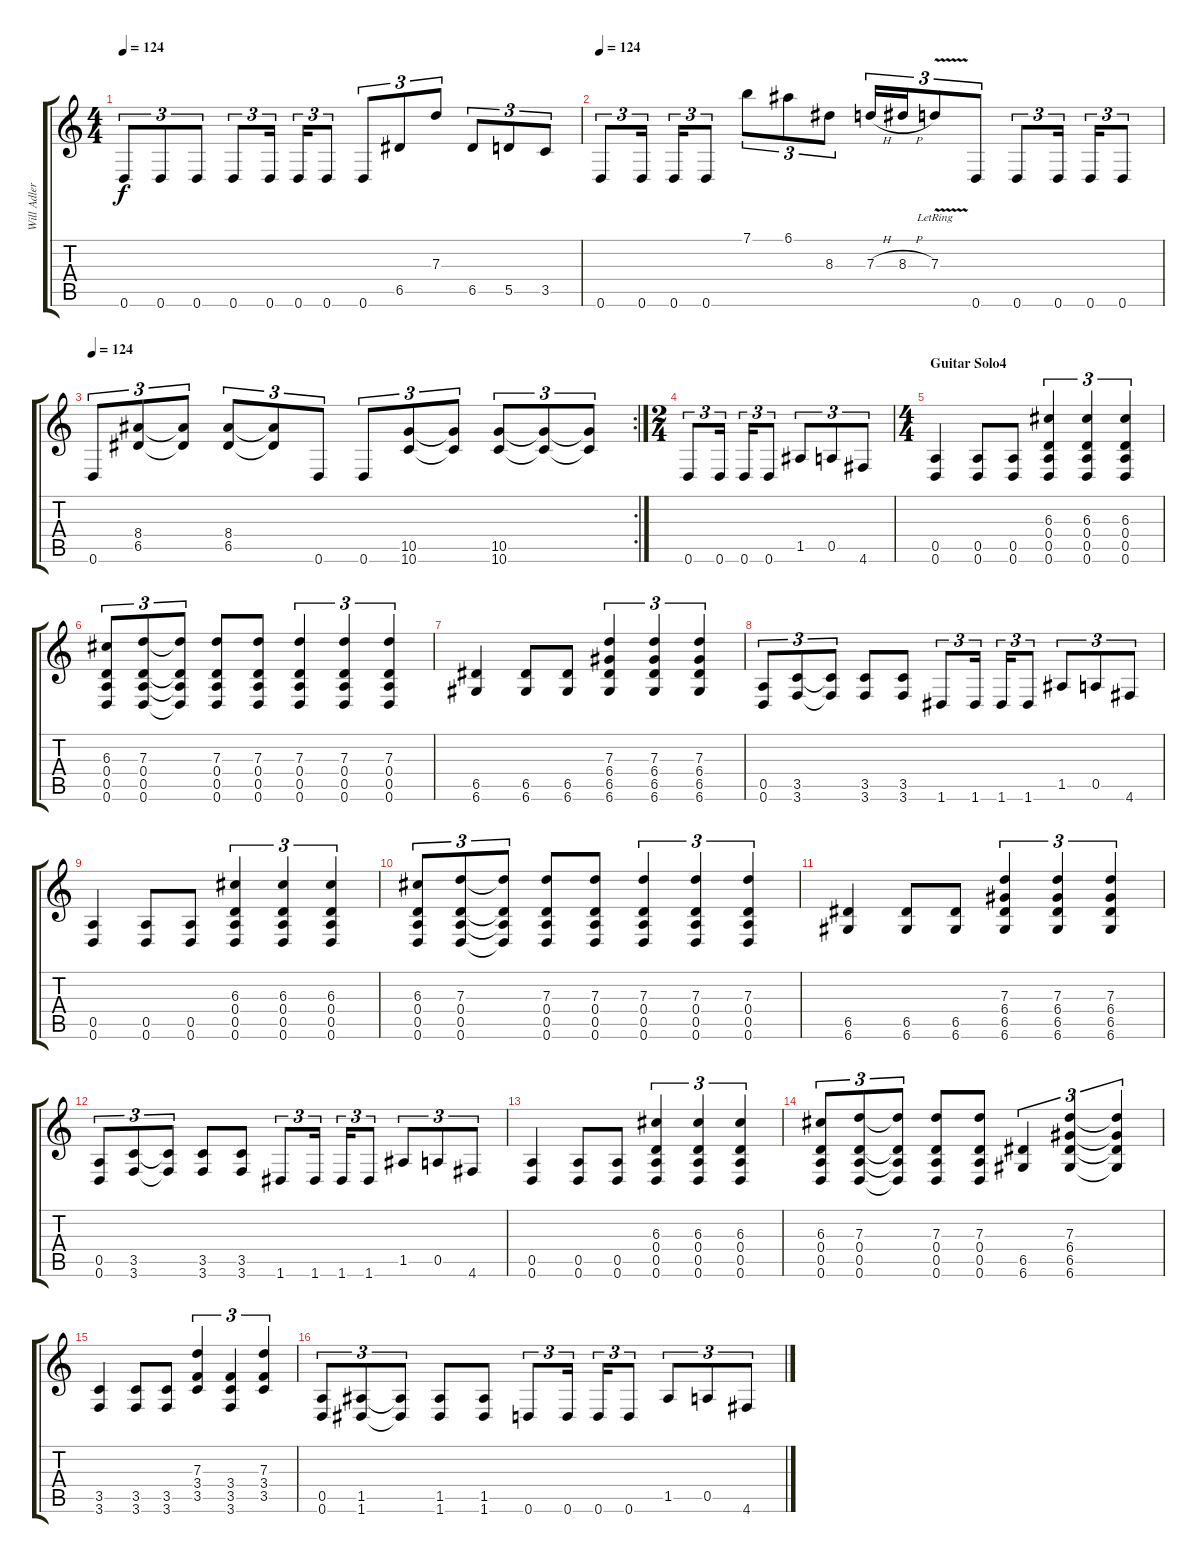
\track ("Will Adler - Rhythm" "Will Adler") {instrument distortionguitar}
\staff {score tabs}
\tuning (E4 B3 G3 D3 A2 D2) {hide}
\ts (4 4)
\tempo 124
\clef g2
\ks c
0.6.8{tu (3 2) dy f} 0.6.8{tu (3 2)} 0.6.8{tu (3 2)} 0.6.8{tu (3 2)} 0.6.16{tu (3 2)} 0.6.16{tu (3 2)} 0.6.8{tu (3 2)} 0.6.8{tu (3 2)} 6.5.8{tu (3 2)} 7.3.8{tu (3 2)} 6.5.8{tu (3 2)} 5.5.8{tu (3 2)} 3.5.8{tu (3 2)} |
\tempo 124
0.6.8{tu (3 2)} 0.6.16{tu (3 2)} 0.6.16{tu (3 2)} 0.6.8{tu (3 2)} 7.1.8{tu (3 2)} 6.1.8{tu (3 2)} 8.3.8{tu (3 2)} 7.3{h}.16{tu (3 2)} 8.3{h}.16{tu (3 2)} 7.3{v lr}.8{tu (3 2)} 0.6.8{tu (3 2)} 0.6.8{tu (3 2)} 0.6.16{tu (3 2)} 0.6.16{tu (3 2)} 0.6.8{tu (3 2)} |
\rc 2
\tempo 124
0.6.8{tu (3 2)} (8.4 6.5).8{tu (3 2)} (8.4{t} 6.5{t}).8{tu (3 2)} (8.4 6.5).8{tu (3 2)} (8.4{t} 6.5{t}).8{tu (3 2)} 0.6.8{tu (3 2)} 0.6.8{tu (3 2)} (10.5 10.6).8{tu (3 2)} (10.5{t} 10.6{t}).8{tu (3 2)} (10.5 10.6).8{tu (3 2)} (10.5{t} 10.6{t}).8{tu (3 2)} (10.5{t} 10.6{t}).8{tu (3 2)} |
\ts (2 4)
0.6.8{tu (3 2)} 0.6.16{tu (3 2)} 0.6.16{tu (3 2)} 0.6.8{tu (3 2)} 1.5.8{tu (3 2)} 0.5.8{tu (3 2)} 4.6.8{tu (3 2)} |
\ts (4 4)
\section ("" "Guitar Solo4")
(0.5 0.6).4 (0.5 0.6).8 (0.5 0.6).8 (6.3 0.4 0.5 0.6).4{tu (3 2)} (6.3 0.4 0.5 0.6).4{tu (3 2)} (6.3 0.4 0.5 0.6).4{tu (3 2)} |
(6.3 0.4 0.5 0.6).8{tu (3 2)} (7.3 0.4 0.5 0.6).8{tu (3 2)} (7.3{t} 0.4{t} 0.5{t} 0.6{t}).8{tu (3 2)} (7.3 0.4 0.5 0.6).8 (7.3 0.4 0.5 0.6).8 (7.3 0.4 0.5 0.6).4{tu (3 2)} (7.3 0.4 0.5 0.6).4{tu (3 2)} (7.3 0.4 0.5 0.6).4{tu (3 2)} |
(6.5 6.6).4 (6.5 6.6).8 (6.5 6.6).8 (7.3 6.4 6.5 6.6).4{tu (3 2)} (7.3 6.4 6.5 6.6).4{tu (3 2)} (7.3 6.4 6.5 6.6).4{tu (3 2)} |
(0.5 0.6).8{tu (3 2)} (3.5 3.6).8{tu (3 2)} (3.5{t} 3.6{t}).8{tu (3 2)} (3.5 3.6).8 (3.5 3.6).8 1.6.8{tu (3 2)} 1.6.16{tu (3 2)} 1.6.16{tu (3 2)} 1.6.8{tu (3 2)} 1.5.8{tu (3 2)} 0.5.8{tu (3 2)} 4.6.8{tu (3 2)} |
(0.5 0.6).4 (0.5 0.6).8 (0.5 0.6).8 (6.3 0.4 0.5 0.6).4{tu (3 2)} (6.3 0.4 0.5 0.6).4{tu (3 2)} (6.3 0.4 0.5 0.6).4{tu (3 2)} |
(6.3 0.4 0.5 0.6).8{tu (3 2)} (7.3 0.4 0.5 0.6).8{tu (3 2)} (7.3{t} 0.4{t} 0.5{t} 0.6{t}).8{tu (3 2)} (7.3 0.4 0.5 0.6).8 (7.3 0.4 0.5 0.6).8 (7.3 0.4 0.5 0.6).4{tu (3 2)} (7.3 0.4 0.5 0.6).4{tu (3 2)} (7.3 0.4 0.5 0.6).4{tu (3 2)} |
(6.5 6.6).4 (6.5 6.6).8 (6.5 6.6).8 (7.3 6.4 6.5 6.6).4{tu (3 2)} (7.3 6.4 6.5 6.6).4{tu (3 2)} (7.3 6.4 6.5 6.6).4{tu (3 2)} |
(0.5 0.6).8{tu (3 2)} (3.5 3.6).8{tu (3 2)} (3.5{t} 3.6{t}).8{tu (3 2)} (3.5 3.6).8 (3.5 3.6).8 1.6.8{tu (3 2)} 1.6.16{tu (3 2)} 1.6.16{tu (3 2)} 1.6.8{tu (3 2)} 1.5.8{tu (3 2)} 0.5.8{tu (3 2)} 4.6.8{tu (3 2)} |
(0.5 0.6).4 (0.5 0.6).8 (0.5 0.6).8 (6.3 0.4 0.5 0.6).4{tu (3 2)} (6.3 0.4 0.5 0.6).4{tu (3 2)} (6.3 0.4 0.5 0.6).4{tu (3 2)} |
(6.3 0.4 0.5 0.6).8{tu (3 2)} (7.3 0.4 0.5 0.6).8{tu (3 2)} (7.3{t} 0.4{t} 0.5{t} 0.6{t}).8{tu (3 2)} (7.3 0.4 0.5 0.6).8 (7.3 0.4 0.5 0.6).8 (6.5 6.6).4{tu (3 2)} (7.3 6.4 6.5 6.6).4{tu (3 2)} (7.3{t} 6.4{t} 6.5{t} 6.6{t}).4{tu (3 2)} |
(3.5 3.6).4 (3.5 3.6).8 (3.5 3.6).8 (7.3 3.4 3.5).4{tu (3 2)} (3.4 3.5 3.6).4{tu (3 2)} (7.3 3.4 3.5).4{tu (3 2)} |
(0.5 0.6).8{tu (3 2)} (1.5 1.6).8{tu (3 2)} (1.5{t} 1.6{t}).8{tu (3 2)} (1.5 1.6).8 (1.5 1.6).8 0.6.8{tu (3 2)} 0.6.16{tu (3 2)} 0.6.16{tu (3 2)} 0.6.8{tu (3 2)} 1.5.8{tu (3 2)} 0.5.8{tu (3 2)} 4.6.8{tu (3 2)}
